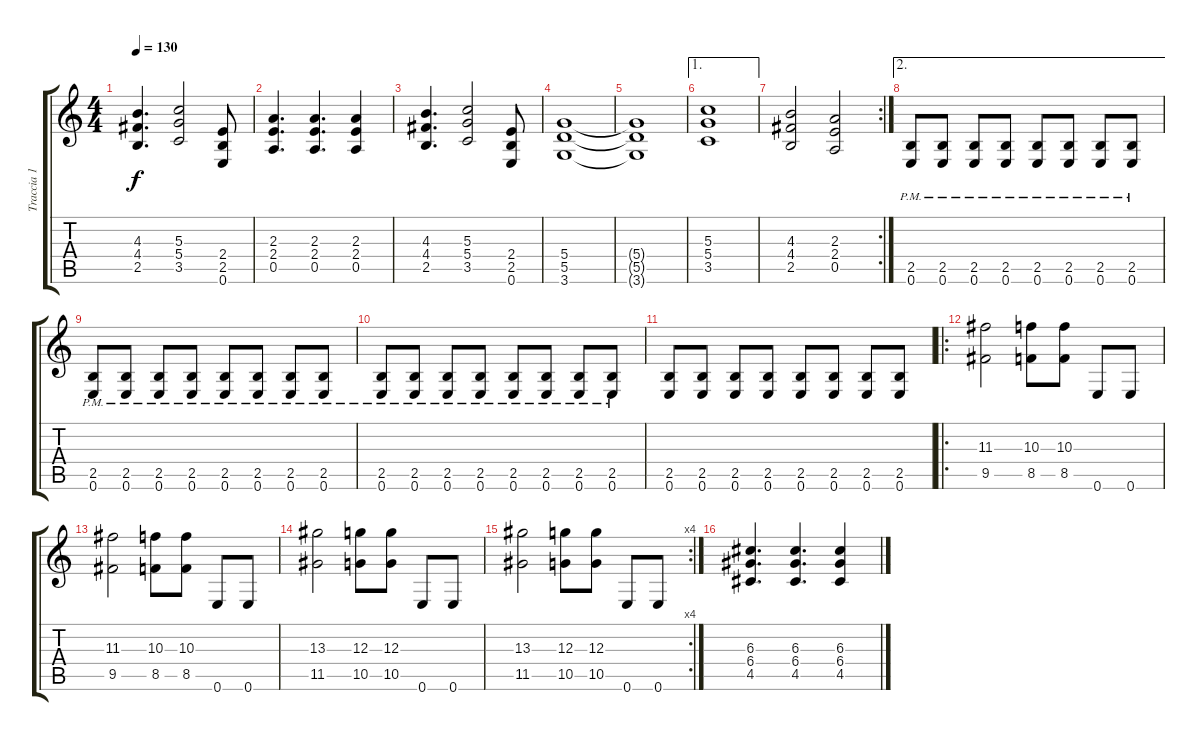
\track ("Traccia 1" "Traccia 1") {instrument distortionguitar}
\staff {score tabs}
\tuning (E4 B3 G3 D3 A2 E2) {hide}
\ts (4 4)
\tempo 130
\clef g2
\ks c
(4.3 4.4 2.5).4{d dy f} (5.3 5.4 3.5).2 (2.4 2.5 0.6).8 |
(2.3 2.4 0.5).4{d} (2.3 2.4 0.5).4{d} (2.3 2.4 0.5).4 |
(4.3 4.4 2.5).4{d} (5.3 5.4 3.5).2 (2.4 2.5 0.6).8 |
(5.4 5.5 3.6).1 |
(5.4{t} 5.5{t} 3.6{t}).1 |
\ae 1
(5.3 5.4 3.5).1 |
\rc 2
(4.3 4.4 2.5).2 (2.3 2.4 0.5).2 |
\ae 2
(2.5{pm} 0.6{pm}).8 (2.5{pm} 0.6{pm}).8 (2.5{pm} 0.6{pm}).8 (2.5{pm} 0.6{pm}).8 (2.5{pm} 0.6{pm}).8 (2.5{pm} 0.6{pm}).8 (2.5{pm} 0.6{pm}).8 (2.5{pm} 0.6{pm}).8 |
(2.5{pm} 0.6{pm}).8 (2.5{pm} 0.6{pm}).8 (2.5{pm} 0.6{pm}).8 (2.5{pm} 0.6{pm}).8 (2.5{pm} 0.6{pm}).8 (2.5{pm} 0.6{pm}).8 (2.5{pm} 0.6{pm}).8 (2.5{pm} 0.6{pm}).8 |
(2.5{pm} 0.6{pm}).8 (2.5{pm} 0.6{pm}).8 (2.5{pm} 0.6{pm}).8 (2.5{pm} 0.6{pm}).8 (2.5{pm} 0.6{pm}).8 (2.5{pm} 0.6{pm}).8 (2.5{pm} 0.6{pm}).8 (2.5{pm} 0.6{pm}).8 |
(2.5 0.6).8 (2.5 0.6).8 (2.5 0.6).8 (2.5 0.6).8 (2.5 0.6).8 (2.5 0.6).8 (2.5 0.6).8 (2.5 0.6).8 |
\ro
(11.3 9.5).2 (10.3 8.5).8 (10.3 8.5).8 0.6.8 0.6.8 |
(11.3 9.5).2 (10.3 8.5).8 (10.3 8.5).8 0.6.8 0.6.8 |
(13.3 11.5).2 (12.3 10.5).8 (12.3 10.5).8 0.6.8 0.6.8 |
\rc 4
(13.3 11.5).2 (12.3 10.5).8 (12.3 10.5).8 0.6.8 0.6.8 |
(6.3 6.4 4.5).4{d} (6.3 6.4 4.5).4{d} (6.3 6.4 4.5).4
